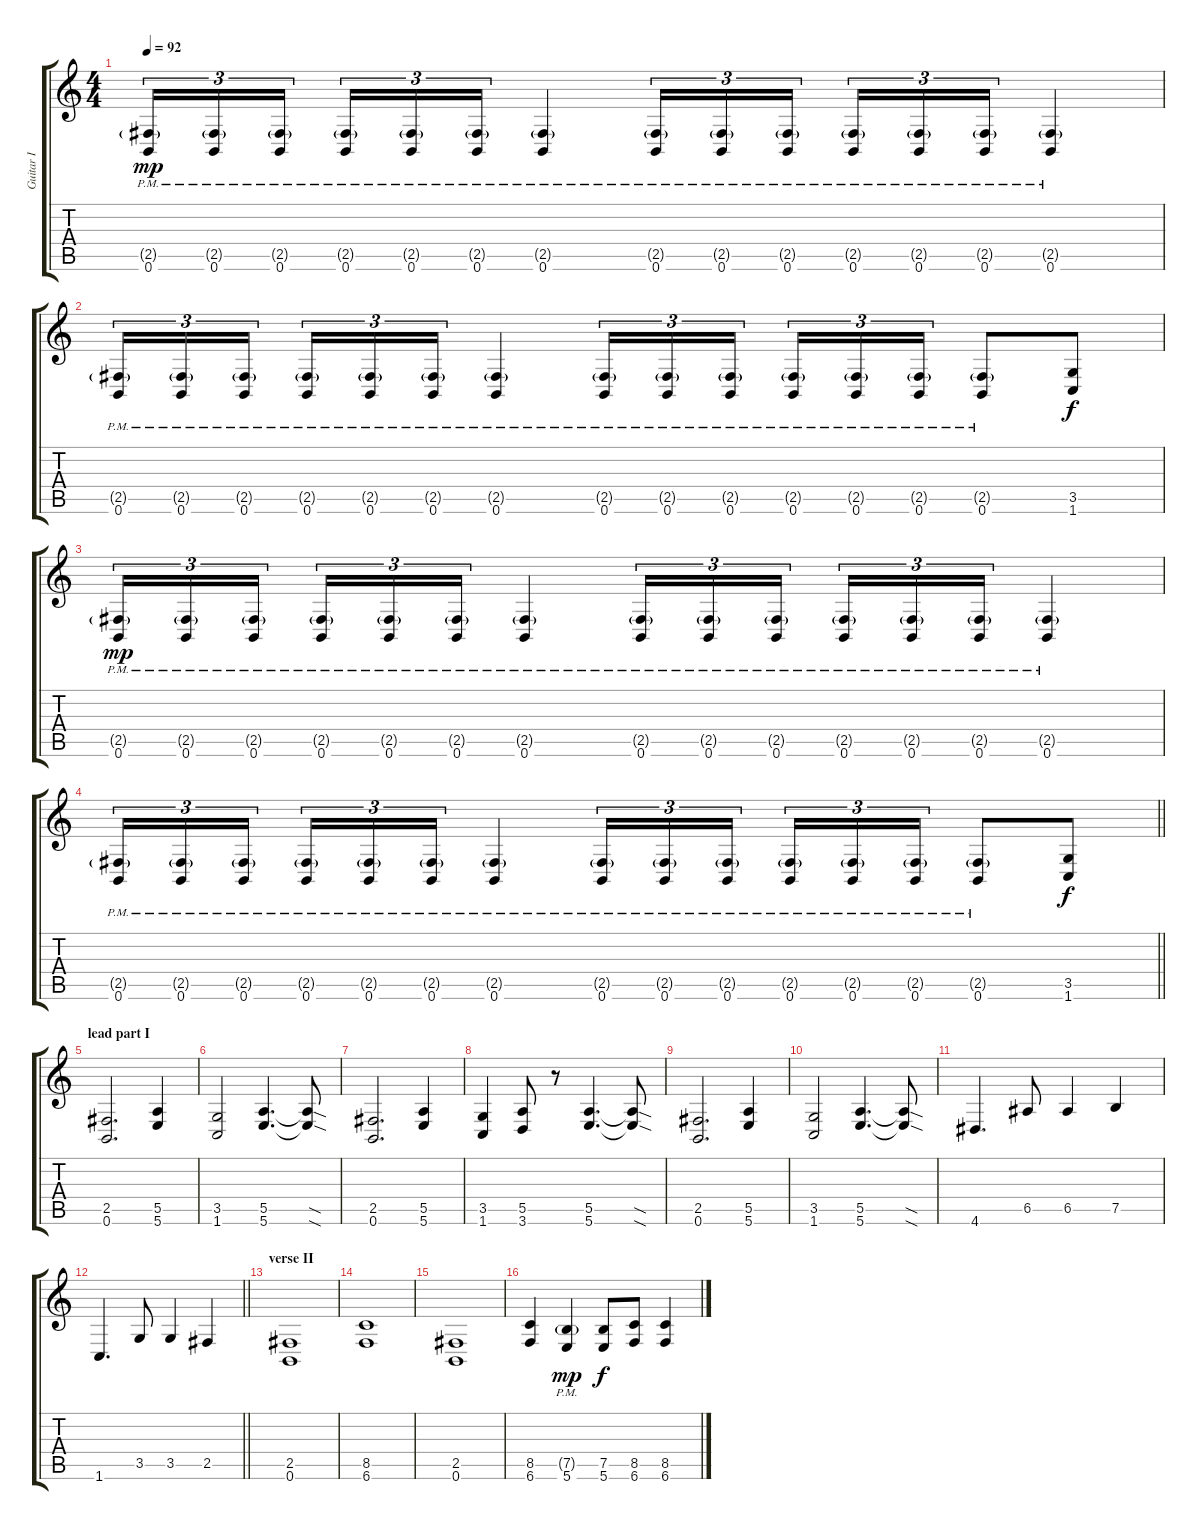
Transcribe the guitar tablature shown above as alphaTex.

\track ("Guitar I" "Guitar I") {instrument distortionguitar}
\staff {score tabs}
\tuning (B3 Gb3 D3 A2 E2 B1) {hide}
\ts (4 4)
\tempo 92
\clef g2
\ks c
(2.5{g pm} 0.6{pm}).16{tu (3 2) dy mp} (2.5{g pm} 0.6{pm}).16{tu (3 2)} (2.5{g pm} 0.6{pm}).16{tu (3 2) beam splitsecondary} (2.5{g pm} 0.6{pm}).16{tu (3 2)} (2.5{g pm} 0.6{pm}).16{tu (3 2)} (2.5{g pm} 0.6{pm}).16{tu (3 2)} (2.5{g pm} 0.6{pm}).4 (2.5{g pm} 0.6{pm}).16{tu (3 2)} (2.5{g pm} 0.6{pm}).16{tu (3 2)} (2.5{g pm} 0.6{pm}).16{tu (3 2) beam splitsecondary} (2.5{g pm} 0.6{pm}).16{tu (3 2)} (2.5{g pm} 0.6{pm}).16{tu (3 2)} (2.5{g pm} 0.6{pm}).16{tu (3 2)} (2.5{g pm} 0.6{pm}).4 |
(2.5{g pm} 0.6{pm}).16{tu (3 2)} (2.5{g pm} 0.6{pm}).16{tu (3 2)} (2.5{g pm} 0.6{pm}).16{tu (3 2) beam splitsecondary} (2.5{g pm} 0.6{pm}).16{tu (3 2)} (2.5{g pm} 0.6{pm}).16{tu (3 2)} (2.5{g pm} 0.6{pm}).16{tu (3 2)} (2.5{g pm} 0.6{pm}).4 (2.5{g pm} 0.6{pm}).16{tu (3 2)} (2.5{g pm} 0.6{pm}).16{tu (3 2)} (2.5{g pm} 0.6{pm}).16{tu (3 2) beam splitsecondary} (2.5{g pm} 0.6{pm}).16{tu (3 2)} (2.5{g pm} 0.6{pm}).16{tu (3 2)} (2.5{g pm} 0.6{pm}).16{tu (3 2)} (2.5{g pm} 0.6{pm}).8 (3.5 1.6).8{dy f} |
(2.5{g pm} 0.6{pm}).16{tu (3 2) dy mp} (2.5{g pm} 0.6{pm}).16{tu (3 2)} (2.5{g pm} 0.6{pm}).16{tu (3 2) beam splitsecondary} (2.5{g pm} 0.6{pm}).16{tu (3 2)} (2.5{g pm} 0.6{pm}).16{tu (3 2)} (2.5{g pm} 0.6{pm}).16{tu (3 2)} (2.5{g pm} 0.6{pm}).4 (2.5{g pm} 0.6{pm}).16{tu (3 2)} (2.5{g pm} 0.6{pm}).16{tu (3 2)} (2.5{g pm} 0.6{pm}).16{tu (3 2) beam splitsecondary} (2.5{g pm} 0.6{pm}).16{tu (3 2)} (2.5{g pm} 0.6{pm}).16{tu (3 2)} (2.5{g pm} 0.6{pm}).16{tu (3 2)} (2.5{g pm} 0.6{pm}).4 |
\barLineRight lightlight
(2.5{g pm} 0.6{pm}).16{tu (3 2)} (2.5{g pm} 0.6{pm}).16{tu (3 2)} (2.5{g pm} 0.6{pm}).16{tu (3 2) beam splitsecondary} (2.5{g pm} 0.6{pm}).16{tu (3 2)} (2.5{g pm} 0.6{pm}).16{tu (3 2)} (2.5{g pm} 0.6{pm}).16{tu (3 2)} (2.5{g pm} 0.6{pm}).4 (2.5{g pm} 0.6{pm}).16{tu (3 2)} (2.5{g pm} 0.6{pm}).16{tu (3 2)} (2.5{g pm} 0.6{pm}).16{tu (3 2) beam splitsecondary} (2.5{g pm} 0.6{pm}).16{tu (3 2)} (2.5{g pm} 0.6{pm}).16{tu (3 2)} (2.5{g pm} 0.6{pm}).16{tu (3 2)} (2.5{g pm} 0.6{pm}).8 (3.5 1.6).8{dy f} |
\section ("" "lead part I")
(2.5 0.6).2{d} (5.5 5.6).4 |
(3.5 1.6).2 (5.5 5.6).4{d} (5.5{sod t} 5.6{sod t}).8 |
(2.5 0.6).2{d} (5.5 5.6).4 |
(3.5 1.6).4 (5.5 3.6).8 r.8 (5.5 5.6).4{d} (5.5{sod t} 5.6{sod t}).8 |
(2.5 0.6).2{d} (5.5 5.6).4 |
(3.5 1.6).2 (5.5 5.6).4{d} (5.5{sod t} 5.6{sod t}).8 |
4.6.4{d} 6.5.8 6.5.4 7.5.4 |
\barLineRight lightlight
1.6.4{d} 3.5.8 3.5.4 2.5.4 |
\section ("" "verse II")
(2.5 0.6).1 |
(8.5 6.6).1 |
(2.5 0.6).1 |
(8.5 6.6).4 (7.5{g pm} 5.6{pm}).4{dy mp} (7.5 5.6).8{dy f} (8.5 6.6).8 (8.5 6.6).4
